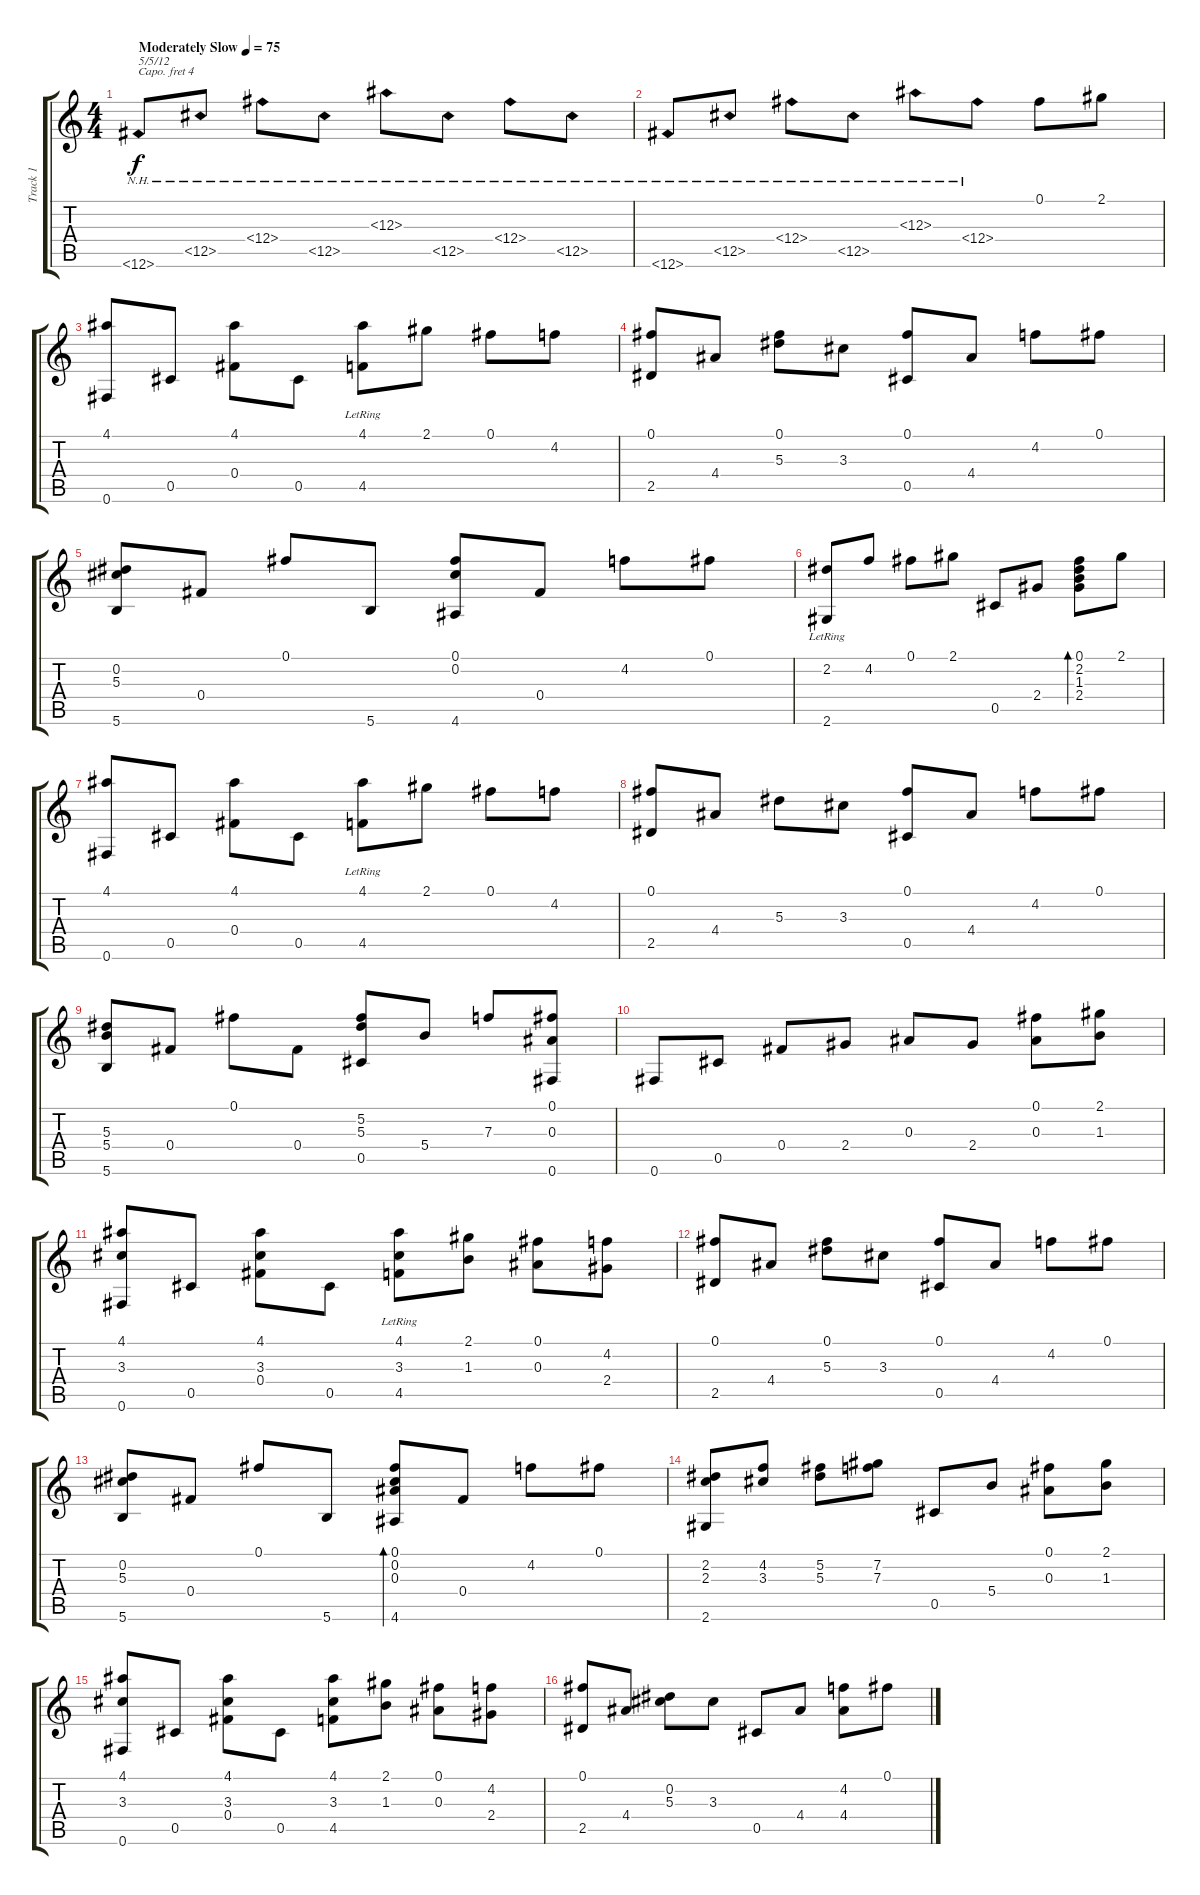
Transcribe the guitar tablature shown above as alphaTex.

\track ("Track 1" "Track 1") {instrument acousticguitarsteel}
\staff {score tabs}
\capo 4
\tuning (D4 A3 Gb3 D3 A2 D2) {hide}
\ts (4 4)
\tempo (75 "Moderately Slow")
\clef g2
\ks c
12.6{nh}.8{txt "5/5/12" dy f instrument acousticguitarsteel} 12.5{nh}.8 12.4{nh}.8 12.5{nh}.8 12.3{nh}.8 12.5{nh}.8 12.4{nh}.8 12.5{nh}.8 |
12.6{nh}.8 12.5{nh}.8 12.4{nh}.8 12.5{nh}.8 12.3{nh}.8 12.4{nh}.8 0.1.8 2.1.8 |
(4.1 0.6).8 0.5.8 (4.1 0.4).8 0.5.8 (4.1 4.5{lr}).8 2.1.8 0.1.8 4.2.8 |
(0.1 2.5).8 4.4.8 (0.1 5.3).8 3.3.8 (0.1 0.5).8 4.4.8 4.2.8 0.1.8 |
(0.2 5.3 5.6).8 0.4.8 0.1.8 5.6.8 (0.1 0.2 4.6).8 0.4.8 4.2.8 0.1.8 |
(2.2 2.6{lr}).8 4.2.8 0.1.8 2.1.8 0.5.8 2.4.8 (0.1 2.2 1.3 2.4).8{bd 240} 2.1.8 |
(4.1 0.6).8 0.5.8 (4.1 0.4).8 0.5.8 (4.1 4.5{lr}).8 2.1.8 0.1.8 4.2.8 |
(0.1 2.5).8 4.4.8 5.3.8 3.3.8 (0.1 0.5).8 4.4.8 4.2.8 0.1.8 |
(5.3 5.4 5.6).8 0.4.8 0.1.8 0.4.8 (5.2 5.3 0.5).8 5.4.8 7.3.8 (0.1 0.3 0.6).8 |
0.6.8 0.5.8 0.4.8 2.4.8 0.3.8 2.4.8 (0.1 0.3).8 (2.1 1.3).8 |
(4.1 3.3 0.6).8 0.5.8 (4.1 3.3 0.4).8 0.5.8 (4.1 3.3 4.5{lr}).8 (2.1 1.3).8 (0.1 0.3).8 (4.2 2.4).8 |
(0.1 2.5).8 4.4.8 (0.1 5.3).8 3.3.8 (0.1 0.5).8 4.4.8 4.2.8 0.1.8 |
(0.2 5.3 5.6).8 0.4.8 0.1.8 5.6.8 (0.1 0.2 0.3 4.6).8{bd 240} 0.4.8 4.2.8 0.1.8 |
(2.2 2.3 2.6).8 (4.2 3.3).8 (5.2 5.3).8 (7.2 7.3).8 0.5.8 5.4.8 (0.1 0.3).8 (2.1 1.3).8 |
(4.1 3.3 0.6).8 0.5.8 (4.1 3.3 0.4).8 0.5.8 (4.1 3.3 4.5).8 (2.1 1.3).8 (0.1 0.3).8 (4.2 2.4).8 |
(0.1 2.5).8 4.4.8 (0.2 5.3).8 3.3.8 0.5.8 4.4.8 (4.2 4.4).8 0.1.8
